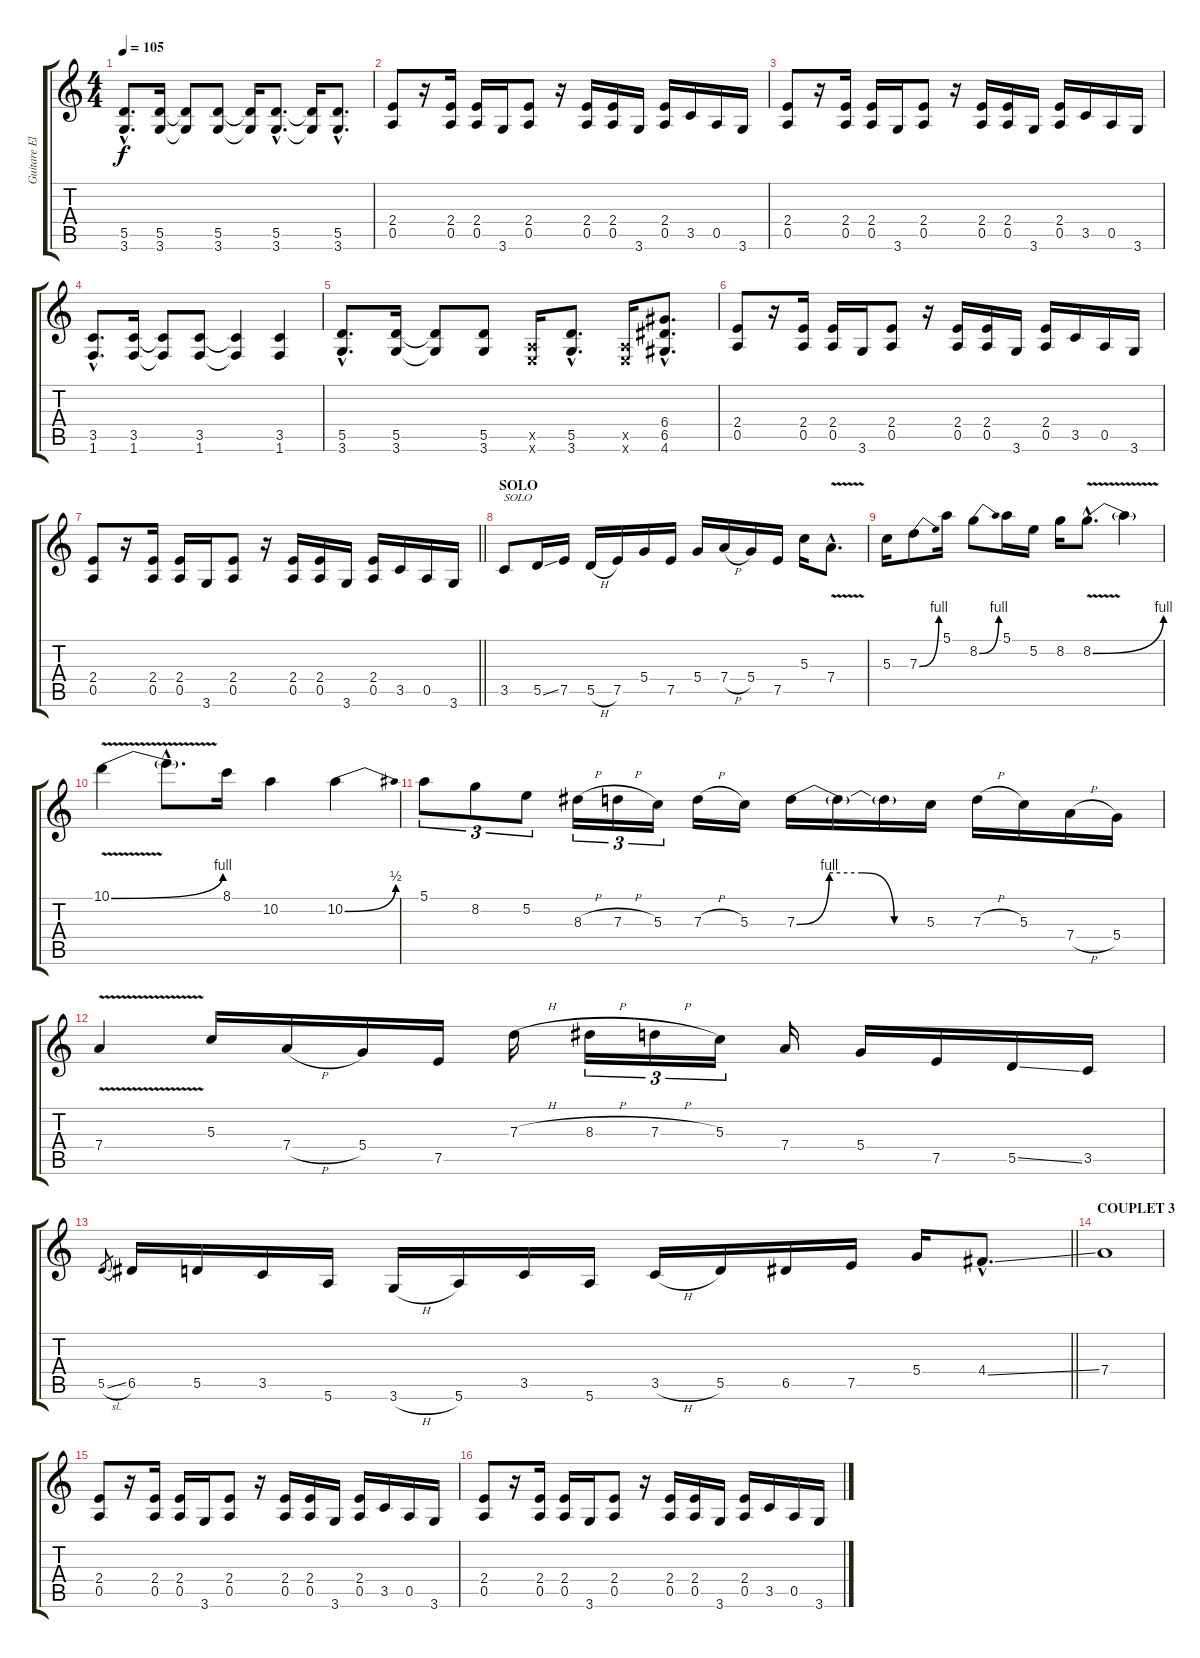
\track ("Guitare Electrique" "Guitare El") {instrument distortionguitar}
\staff {score tabs}
\tuning (E4 B3 G3 D3 A2 E2) {hide}
\ts (4 4)
\tempo 105
\clef g2
\ks c
(5.5{hac} 3.6{hac}).8{d dy f} (5.5 3.6).16 (5.5{t} 3.6{t}).8 (5.5 3.6).8 (5.5{t} 3.6{t}).16 (5.5{hac} 3.6{hac}).8{d} (5.5{t} 3.6{t}).16 (5.5{hac} 3.6{hac}).8{d} |
(2.4 0.5).8 r.16 (2.4 0.5).16 (2.4 0.5).16 3.6.16 (2.4 0.5).8 r.16 (2.4 0.5).16 (2.4 0.5).16 3.6.16 (2.4 0.5).16 3.5.16 0.5.16 3.6.16 |
(2.4 0.5).8 r.16 (2.4 0.5).16 (2.4 0.5).16 3.6.16 (2.4 0.5).8 r.16 (2.4 0.5).16 (2.4 0.5).16 3.6.16 (2.4 0.5).16 3.5.16 0.5.16 3.6.16 |
(3.5{hac} 1.6{hac}).8{d} (3.5 1.6).16 (3.5{t} 1.6{t}).8 (3.5 1.6).8 (3.5{t} 1.6{t}).4 (3.5 1.6).4 |
(5.5{hac} 3.6{hac}).8{d} (5.5 3.6).16 (5.5{t} 3.6{t}).8 (5.5 3.6).8 (0.5{x} 0.6{x}).16 (5.5{hac} 3.6{hac}).8{d} (0.5{x} 0.6{x}).16 (6.4{hac} 6.5{hac} 4.6{hac}).8{d} |
(2.4 0.5).8 r.16 (2.4 0.5).16 (2.4 0.5).16 3.6.16 (2.4 0.5).8 r.16 (2.4 0.5).16 (2.4 0.5).16 3.6.16 (2.4 0.5).16 3.5.16 0.5.16 3.6.16 |
\barLineRight lightlight
(2.4 0.5).8 r.16 (2.4 0.5).16 (2.4 0.5).16 3.6.16 (2.4 0.5).8 r.16 (2.4 0.5).16 (2.4 0.5).16 3.6.16 (2.4 0.5).16 3.5.16 0.5.16 3.6.16 |
\section ("" "SOLO")
3.5.8{txt "SOLO"} 5.5{ss}.16 7.5.16 5.5{h}.16 7.5.16 5.4.16 7.5.16 5.4.16 7.4{h}.16 5.4.16 7.5.16 5.3.16 7.4{v hac}.8{d} |
5.3.16 7.3{be (bend 0 0 60 4)}.8 5.1.16 8.2{be (bend 0 0 60 4)}.8 5.1.16 5.2.16 8.2.16 8.2{be (bend 0 0 60 4) v hac}.8{d} 8.2{t}.4 |
10.1{be (bend 0 0 60 4) v}.4 10.1{hac t}.8{d} 8.1.16 10.2.4 10.2{be (bend 0 0 60 2)}.4 |
5.1.8{tu (3 2)} 8.2.8{tu (3 2)} 5.2.8{tu (3 2)} 8.3{h}.16{tu (3 2)} 7.3{h}.16{tu (3 2)} 5.3.16{tu (3 2)} 7.3{h}.16 5.3.16 7.3{be (custom 0 0 15 4 30 4 45 0 60 0)}.16 7.3{t}.16 7.3{t}.16 5.3.16 7.3{h}.16 5.3.16 7.4{h}.16 5.4.16 |
7.4{v}.4 5.3.16 7.4{h}.16 5.4.16 7.5.16 7.3{h}.16 8.3{h}.16{tu (3 2)} 7.3{h}.16{tu (3 2)} 5.3.16{tu (3 2)} 7.4.16 5.4.16 7.5.16 5.5{ss}.16 3.5.16 |
\barLineRight lightlight
5.5{sl}.8{gr} 6.5.16 5.5.16 3.5.16 5.6.16 3.6{h}.16 5.6.16 3.5.16 5.6.16 3.5{h}.16 5.5.16 6.5.16 7.5.16 5.4.16 4.4{ss hac}.8{d} |
\section ("" "COUPLET 3")
7.4.1 |
(2.4 0.5).8 r.16 (2.4 0.5).16 (2.4 0.5).16 3.6.16 (2.4 0.5).8 r.16 (2.4 0.5).16 (2.4 0.5).16 3.6.16 (2.4 0.5).16 3.5.16 0.5.16 3.6.16 |
(2.4 0.5).8 r.16 (2.4 0.5).16 (2.4 0.5).16 3.6.16 (2.4 0.5).8 r.16 (2.4 0.5).16 (2.4 0.5).16 3.6.16 (2.4 0.5).16 3.5.16 0.5.16 3.6.16
